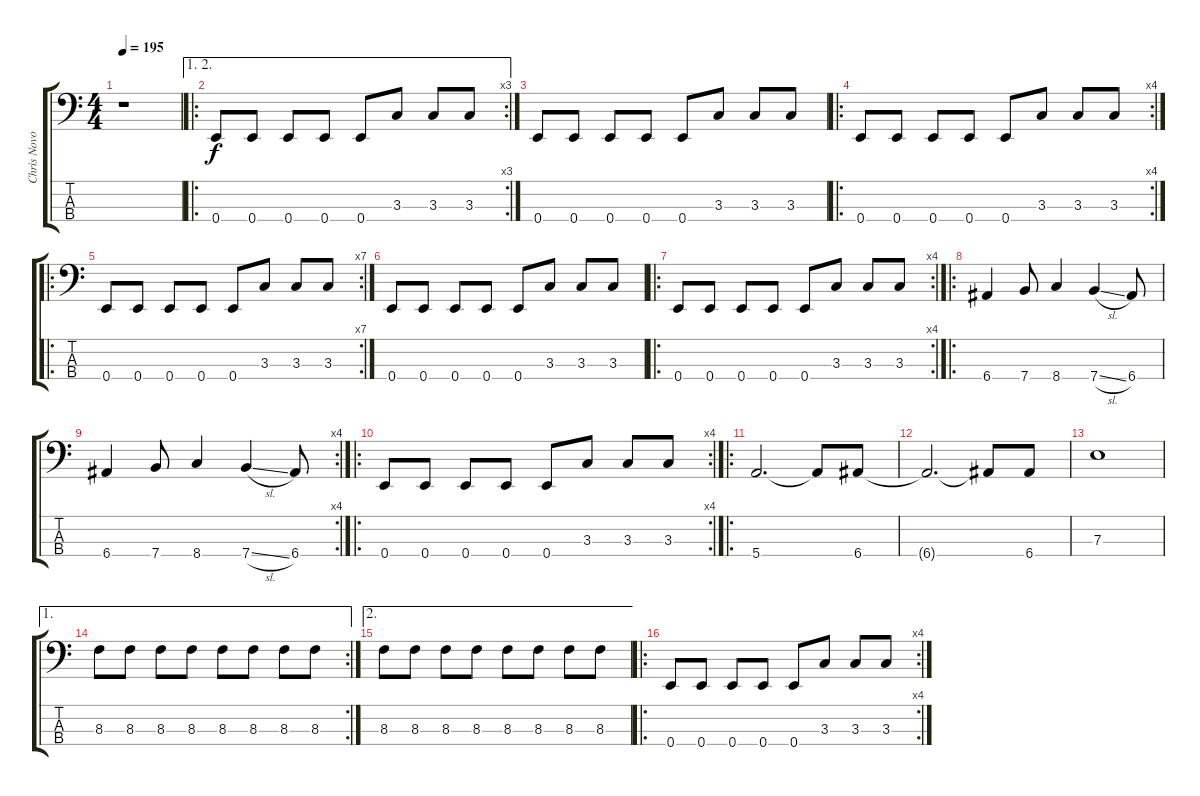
\track ("Chris Novoselic" "Chris Novo") {instrument electricbasspick}
\staff {score tabs}
\tuning (G2 D2 A1 E1) {hide}
\ts (4 4)
\tempo 195
\clef f4
\ks c
r.1{dy f instrument electricbasspick} |
\ae (1 2)
\ro
\rc 3
0.4.8 0.4.8 0.4.8 0.4.8 0.4.8 3.3.8 3.3.8 3.3.8 |
0.4.8 0.4.8 0.4.8 0.4.8 0.4.8 3.3.8 3.3.8 3.3.8 |
\ro
\rc 4
0.4.8 0.4.8 0.4.8 0.4.8 0.4.8 3.3.8 3.3.8 3.3.8 |
\ro
\rc 7
0.4.8 0.4.8 0.4.8 0.4.8 0.4.8 3.3.8 3.3.8 3.3.8 |
0.4.8 0.4.8 0.4.8 0.4.8 0.4.8 3.3.8 3.3.8 3.3.8 |
\ro
\rc 4
0.4.8 0.4.8 0.4.8 0.4.8 0.4.8 3.3.8 3.3.8 3.3.8 |
\ro
6.4.4 7.4.8 8.4.4 7.4{sl}.4 6.4.8 |
\rc 4
6.4.4 7.4.8 8.4.4 7.4{sl}.4 6.4.8 |
\ro
\rc 4
0.4.8 0.4.8 0.4.8 0.4.8 0.4.8 3.3.8 3.3.8 3.3.8 |
\ro
5.4.2{d} 5.4{t}.8 6.4.8 |
6.4{t}.2{d} 6.4{t}.8 6.4.8 |
7.3.1 |
\ae 1
\rc 2
8.3.8 8.3.8 8.3.8 8.3.8 8.3.8 8.3.8 8.3.8 8.3.8 |
\ae 2
8.3.8 8.3.8 8.3.8 8.3.8 8.3.8 8.3.8 8.3.8 8.3.8 |
\ro
\rc 4
0.4.8 0.4.8 0.4.8 0.4.8 0.4.8 3.3.8 3.3.8 3.3.8
